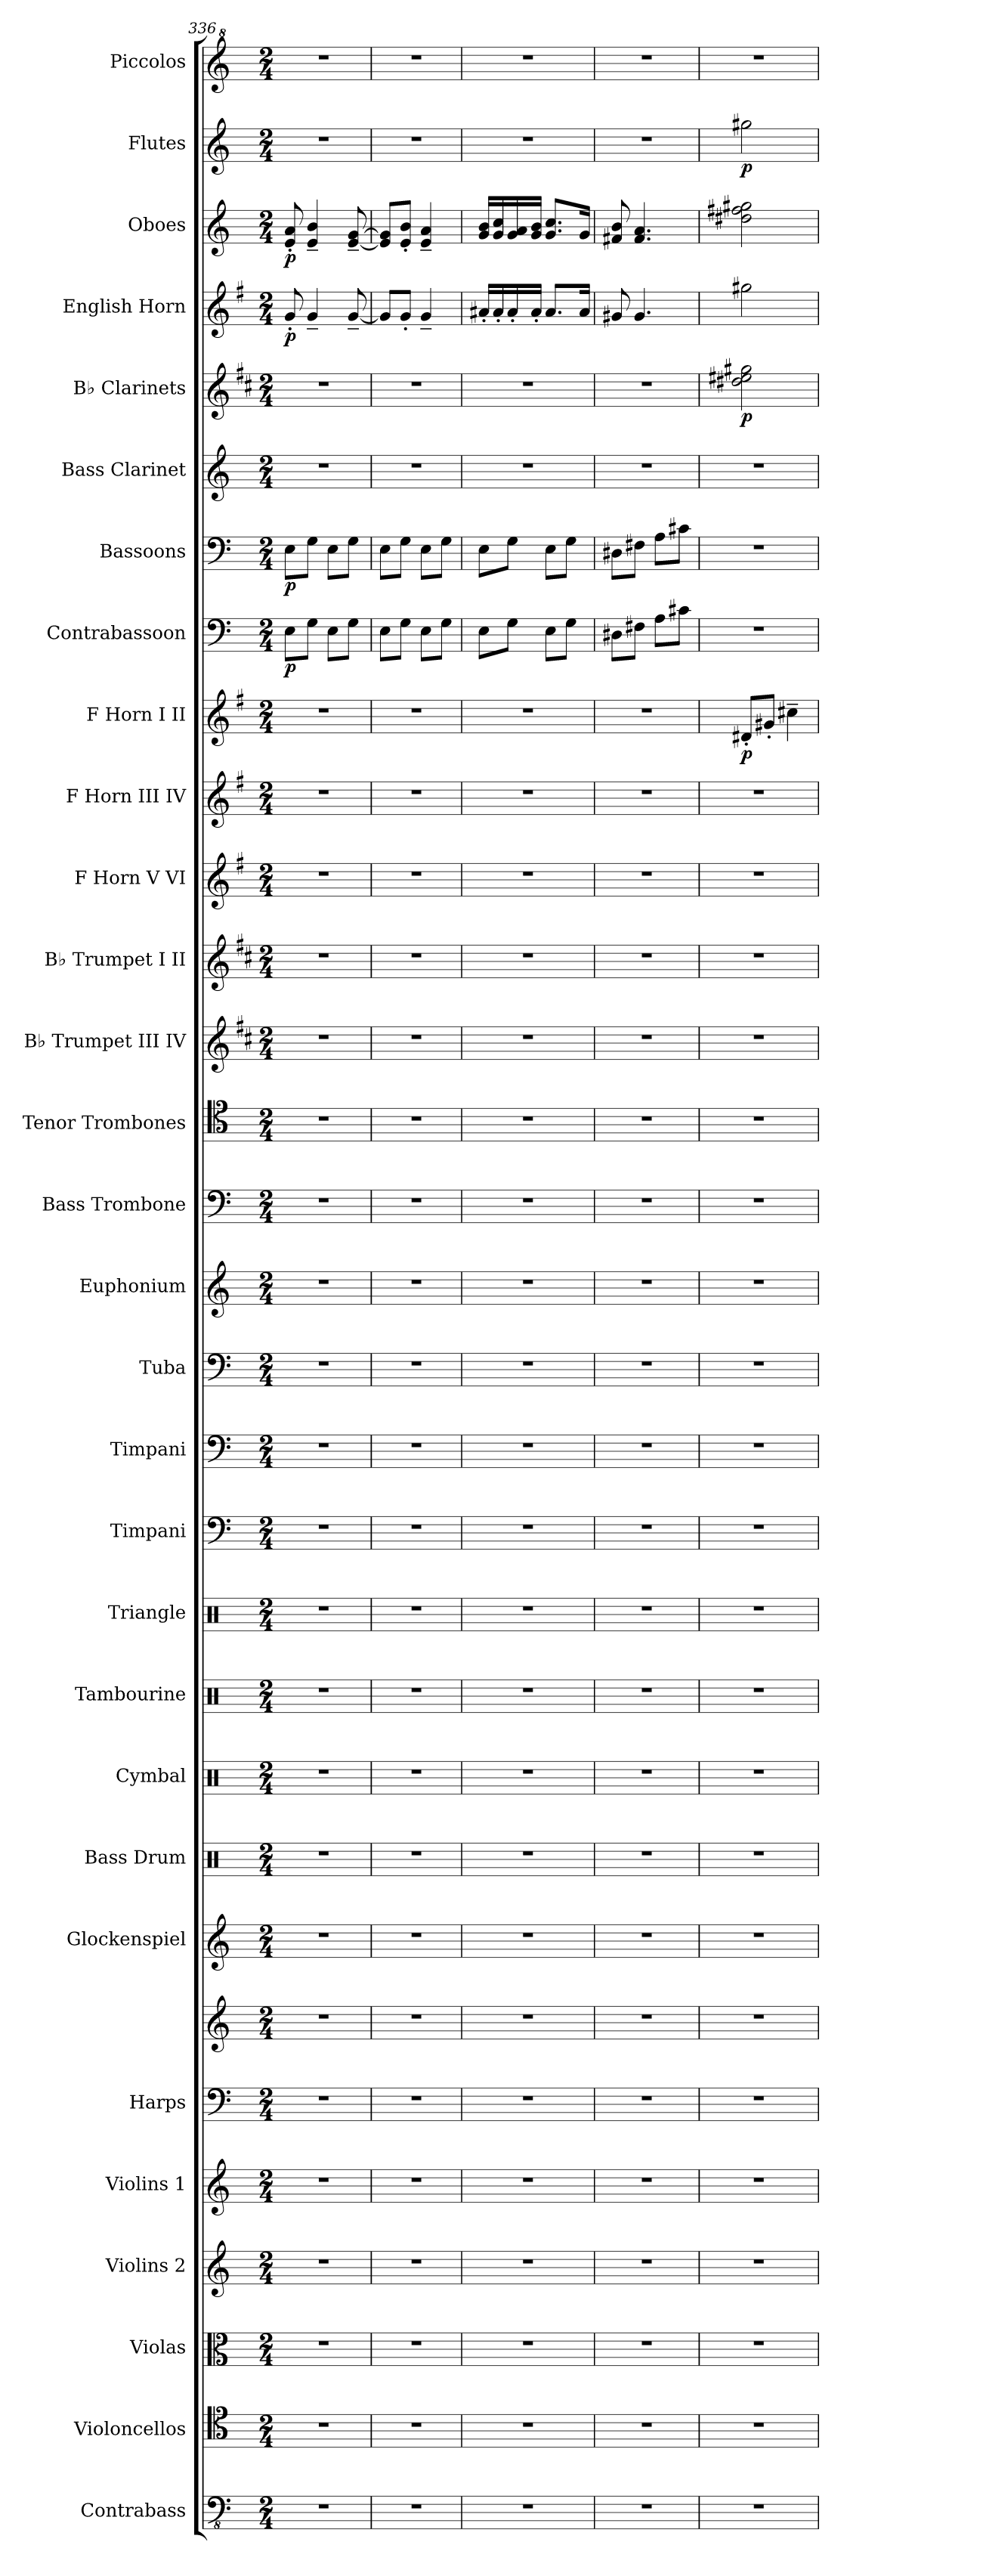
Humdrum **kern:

**kern	**kern	**kern	**kern	**kern	**kern	**kern	**kern	**kern	**kern	**kern	**kern	**kern	**kern	**kern	**kern	**kern	**kern	**kern	**kern	**kern	**kern	**kern	**dynam	**kern	**dynam	**kern	**dynam	**kern	**kern	**dynam	**kern	**dynam	**kern	**dynam	**kern	**dynam	**kern
*part30	*part29	*part28	*part27	*part26	*part25	*part25	*part24	*part23	*part22	*part21	*part20	*part19	*part18	*part17	*part16	*part15	*part14	*part13	*part12	*part11	*part10	*part9	*part9	*part8	*part8	*part7	*part7	*part6	*part5	*part5	*part4	*part4	*part3	*part3	*part2	*part2	*part1
*staff31	*staff30	*staff29	*staff28	*staff27	*staff26	*staff25	*staff24	*staff23	*staff22	*staff21	*staff20	*staff19	*staff18	*staff17	*staff16	*staff15	*staff14	*staff13	*staff12	*staff11	*staff10	*staff9	*staff9	*staff8	*staff8	*staff7	*staff7	*staff6	*staff5	*staff5	*staff4	*staff4	*staff3	*staff3	*staff2	*staff2	*staff1
*I"Contrabass	*I"Violoncellos	*I"Violas	*I"Violins 2	*I"Violins 1	*I"Harps	*	*I"Glockenspiel	*I"Bass Drum	*I"Cymbal	*I"Tambourine	*I"Triangle	*I"Timpani	*I"Timpani	*I"Tuba	*I"Euphonium	*I"Bass Trombone	*I"Tenor Trombones	*I"B♭ Trumpet III IV	*I"B♭ Trumpet I II	*I"F Horn V VI	*I"F Horn III IV	*I"F Horn I II	*	*I"Contrabassoon	*	*I"Bassoons	*	*I"Bass Clarinet	*I"B♭ Clarinets	*	*I"English Horn	*	*I"Oboes	*	*I"Flutes	*	*I"Piccolos
*I'Cb.	*I'Vc.	*I'Vla.	*I'Vln. 2	*I'Vln. 1	*I'Hrp.	*	*I'Glk.	*I'B. Dr.	*I'Cym.	*I'Tamb.	*I'Trgl.	*I'Timp.	*I'Timp.	*I'Tba.	*I'Euph.	*I'Tbn.	*I'Tbn.	*I'B♭ Tpt.	*I'B♭ Tpt.	*I'F Hn.	*I'F Hn.	*I'F Hn.	*	*I'Cbsn.	*	*I'Bsn.	*	*I'B. Cl.	*I'B♭ Cl.	*	*I'E. Hn.	*	*I'Ob.	*	*I'Fl.	*	*I'Picc.
*clefFv4	*clefC4	*clefC3	*clefG2	*clefG2	*clefF4	*clefG2	*clefG2	*clefX	*clefX	*clefX	*clefX	*clefF4	*clefF4	*clefF4	*clefG2	*clefF4	*clefC4	*clefG2	*clefG2	*clefG2	*clefG2	*clefG2	*	*clefF4	*	*clefF4	*	*clefG2	*clefG2	*	*clefG2	*	*clefG2	*	*clefG2	*	*clefG^2
*	*	*	*	*	*	*	*ITrd-14c-24	*	*	*	*	*	*	*	*ITrd8c14	*	*	*ITrd1c2	*ITrd1c2	*ITrd4c7	*ITrd4c7	*ITrd4c7	*	*ITrd7c12	*	*	*	*ITrd8c14	*ITrd1c2	*	*ITrd4c7	*	*	*	*	*	*
*k[]	*k[]	*k[]	*k[]	*k[]	*k[]	*k[]	*k[]	*k[]	*k[]	*k[]	*k[]	*k[]	*k[]	*k[]	*k[]	*k[]	*k[]	*k[]	*k[]	*k[]	*k[]	*k[]	*	*k[]	*	*k[]	*	*k[]	*k[]	*	*k[]	*	*k[]	*	*k[]	*	*k[]
*M2/4	*M2/4	*M2/4	*M2/4	*M2/4	*M2/4	*M2/4	*M2/4	*M2/4	*M2/4	*M2/4	*M2/4	*M2/4	*M2/4	*M2/4	*M2/4	*M2/4	*M2/4	*M2/4	*M2/4	*M2/4	*M2/4	*M2/4	*	*M2/4	*	*M2/4	*	*M2/4	*M2/4	*	*M2/4	*	*M2/4	*	*M2/4	*	*M2/4
=336	=336	=336	=336	=336	=336	=336	=336	=336	=336	=336	=336	=336	=336	=336	=336	=336	=336	=336	=336	=336	=336	=336	=336	=336	=336	=336	=336	=336	=336	=336	=336	=336	=336	=336	=336	=336	=336
!	!	!	!	!	!	!	!	!	!	!	!	!	!	!	!	!	!	!	!	!	!	!	!	!	!LO:DY:b	!	!LO:DY:b	!	!	!	!	!LO:DY:b	!	!LO:DY:b	!	!	!
2r	2r	2r	2r	2r	2r	2r	2r	2r	2r	2r	2r	2r	2r	2r	2r	2r	2r	2r	2r	2r	2r	2r	.	8EE\L	p	8E\L	p	2r	2r	.	8c'/	p	8e/' 8a/'	p	2r	.	2r
.	.	.	.	.	.	.	.	.	.	.	.	.	.	.	.	.	.	.	.	.	.	.	.	8GG\J	.	8G\J	.	.	.	.	4c~/	.	4e/~ 4b/~	.	.	.	.
.	.	.	.	.	.	.	.	.	.	.	.	.	.	.	.	.	.	.	.	.	.	.	.	8EE\L	.	8E\L	.	.	.	.	.	.	.	.	.	.	.
.	.	.	.	.	.	.	.	.	.	.	.	.	.	.	.	.	.	.	.	.	.	.	.	8GG\J	.	8G\J	.	.	.	.	[8c~/	.	[8e/~ [8g/~	.	.	.	.
=337	=337	=337	=337	=337	=337	=337	=337	=337	=337	=337	=337	=337	=337	=337	=337	=337	=337	=337	=337	=337	=337	=337	=337	=337	=337	=337	=337	=337	=337	=337	=337	=337	=337	=337	=337	=337	=337
2r	2r	2r	2r	2r	2r	2r	2r	2r	2r	2r	2r	2r	2r	2r	2r	2r	2r	2r	2r	2r	2r	2r	.	8EE\L	.	8E\L	.	2r	2r	.	8c/L]	.	8e/] 8g/]L	.	2r	.	2r
.	.	.	.	.	.	.	.	.	.	.	.	.	.	.	.	.	.	.	.	.	.	.	.	8GG\J	.	8G\J	.	.	.	.	8c'/J	.	8e/' 8b/'J	.	.	.	.
.	.	.	.	.	.	.	.	.	.	.	.	.	.	.	.	.	.	.	.	.	.	.	.	8EE\L	.	8E\L	.	.	.	.	4c~/	.	4e/~ 4a/~	.	.	.	.
.	.	.	.	.	.	.	.	.	.	.	.	.	.	.	.	.	.	.	.	.	.	.	.	8GG\J	.	8G\J	.	.	.	.	.	.	.	.	.	.	.
=338	=338	=338	=338	=338	=338	=338	=338	=338	=338	=338	=338	=338	=338	=338	=338	=338	=338	=338	=338	=338	=338	=338	=338	=338	=338	=338	=338	=338	=338	=338	=338	=338	=338	=338	=338	=338	=338
2r	2r	2r	2r	2r	2r	2r	2r	2r	2r	2r	2r	2r	2r	2r	2r	2r	2r	2r	2r	2r	2r	2r	.	8EE\L	.	8E\L	.	2r	2r	.	16d#X'/LL	.	16g/ 16b/LL	.	2r	.	2r
.	.	.	.	.	.	.	.	.	.	.	.	.	.	.	.	.	.	.	.	.	.	.	.	.	.	.	.	.	.	.	16d#'/	.	16g/ 16cc/	.	.	.	.
.	.	.	.	.	.	.	.	.	.	.	.	.	.	.	.	.	.	.	.	.	.	.	.	8GG\J	.	8G\J	.	.	.	.	16d#'/	.	16g/ 16a/	.	.	.	.
.	.	.	.	.	.	.	.	.	.	.	.	.	.	.	.	.	.	.	.	.	.	.	.	.	.	.	.	.	.	.	16d#'/JJ	.	16g/ 16b/JJ	.	.	.	.
.	.	.	.	.	.	.	.	.	.	.	.	.	.	.	.	.	.	.	.	.	.	.	.	8EE\L	.	8E\L	.	.	.	.	8.d#/L	.	8.g/ 8.cc/L	.	.	.	.
.	.	.	.	.	.	.	.	.	.	.	.	.	.	.	.	.	.	.	.	.	.	.	.	8GG\J	.	8G\J	.	.	.	.	.	.	.	.	.	.	.
.	.	.	.	.	.	.	.	.	.	.	.	.	.	.	.	.	.	.	.	.	.	.	.	.	.	.	.	.	.	.	16d#/Jk	.	16g/Jk	.	.	.	.
=339	=339	=339	=339	=339	=339	=339	=339	=339	=339	=339	=339	=339	=339	=339	=339	=339	=339	=339	=339	=339	=339	=339	=339	=339	=339	=339	=339	=339	=339	=339	=339	=339	=339	=339	=339	=339	=339
2r	2r	2r	2r	2r	2r	2r	2r	2r	2r	2r	2r	2r	2r	2r	2r	2r	2r	2r	2r	2r	2r	2r	.	8DD#X\L	.	8D#X\L	.	2r	2r	.	8c#X/	.	8f#X/ 8b/	.	2r	.	2r
.	.	.	.	.	.	.	.	.	.	.	.	.	.	.	.	.	.	.	.	.	.	.	.	8FF#X\J	.	8F#X\J	.	.	.	.	4.c#/	.	4.f#/ 4.a/	.	.	.	.
.	.	.	.	.	.	.	.	.	.	.	.	.	.	.	.	.	.	.	.	.	.	.	.	8AA\L	.	8A\L	.	.	.	.	.	.	.	.	.	.	.
.	.	.	.	.	.	.	.	.	.	.	.	.	.	.	.	.	.	.	.	.	.	.	.	8C#X\J	.	8c#X\J	.	.	.	.	.	.	.	.	.	.	.
=340	=340	=340	=340	=340	=340	=340	=340	=340	=340	=340	=340	=340	=340	=340	=340	=340	=340	=340	=340	=340	=340	=340	=340	=340	=340	=340	=340	=340	=340	=340	=340	=340	=340	=340	=340	=340	=340
!	!	!	!	!	!	!	!	!	!	!	!	!	!	!	!	!	!	!	!	!	!	!	!LO:DY:b	!	!	!	!	!	!	!LO:DY:b	!	!	!	!	!	!LO:DY:b	!
2r	2r	2r	2r	2r	2r	2r	2r	2r	2r	2r	2r	2r	2r	2r	2r	2r	2r	2r	2r	2r	2r	8G#X'/L	p	2r	.	2r	.	2r	2cc#X\ 2dd#X\ 2ff#X\	p	2cc#X\	.	2dd#X\ 2ff#X\ 2gg#X\	.	2gg#X\	p	2r
.	.	.	.	.	.	.	.	.	.	.	.	.	.	.	.	.	.	.	.	.	.	8c#X'/J	.	.	.	.	.	.	.	.	.	.	.	.	.	.	.
.	.	.	.	.	.	.	.	.	.	.	.	.	.	.	.	.	.	.	.	.	.	4f#X~\	.	.	.	.	.	.	.	.	.	.	.	.	.	.	.
=	=	=	=	=	=	=	=	=	=	=	=	=	=	=	=	=	=	=	=	=	=	=	=	=	=	=	=	=	=	=	=	=	=	=	=	=	=
*-	*-	*-	*-	*-	*-	*-	*-	*-	*-	*-	*-	*-	*-	*-	*-	*-	*-	*-	*-	*-	*-	*-	*-	*-	*-	*-	*-	*-	*-	*-	*-	*-	*-	*-	*-	*-	*-
